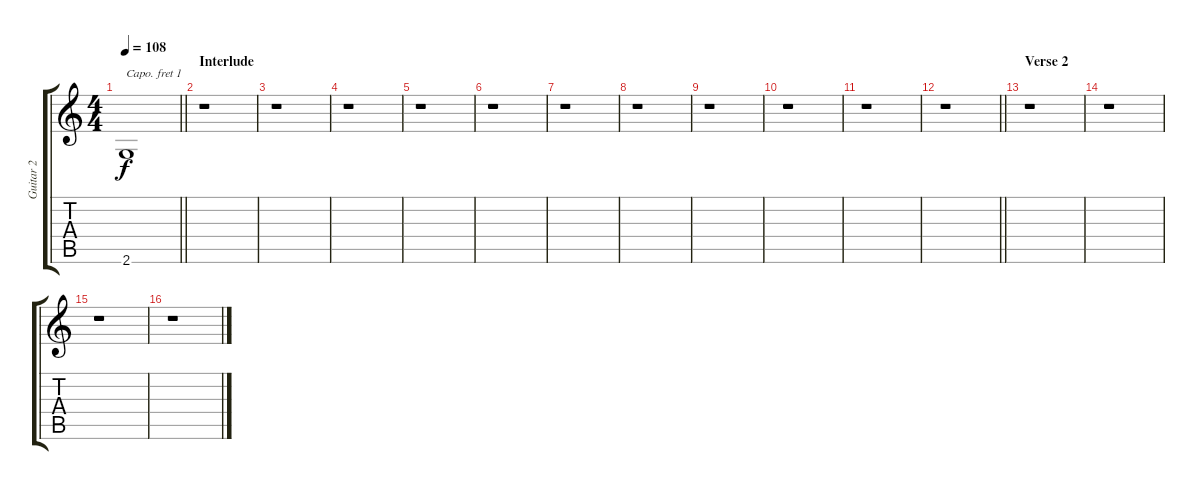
\track ("Guitar 2" "Guitar 2") {instrument acousticguitarsteel}
\staff {score tabs}
\capo 1
\tuning (E4 B3 G3 D3 A2 E2) {hide}
\ts (4 4)
\tempo 108
\clef g2
\barLineRight lightlight
\ks c
2.6.1{dy f} |
\section ("" "Interlude")
r.1 |
r.1 |
r.1 |
r.1 |
r.1 |
r.1 |
r.1 |
r.1 |
r.1 |
r.1 |
\barLineRight lightlight
r.1 |
\section ("" "Verse 2")
r.1 |
r.1 |
r.1 |
r.1
